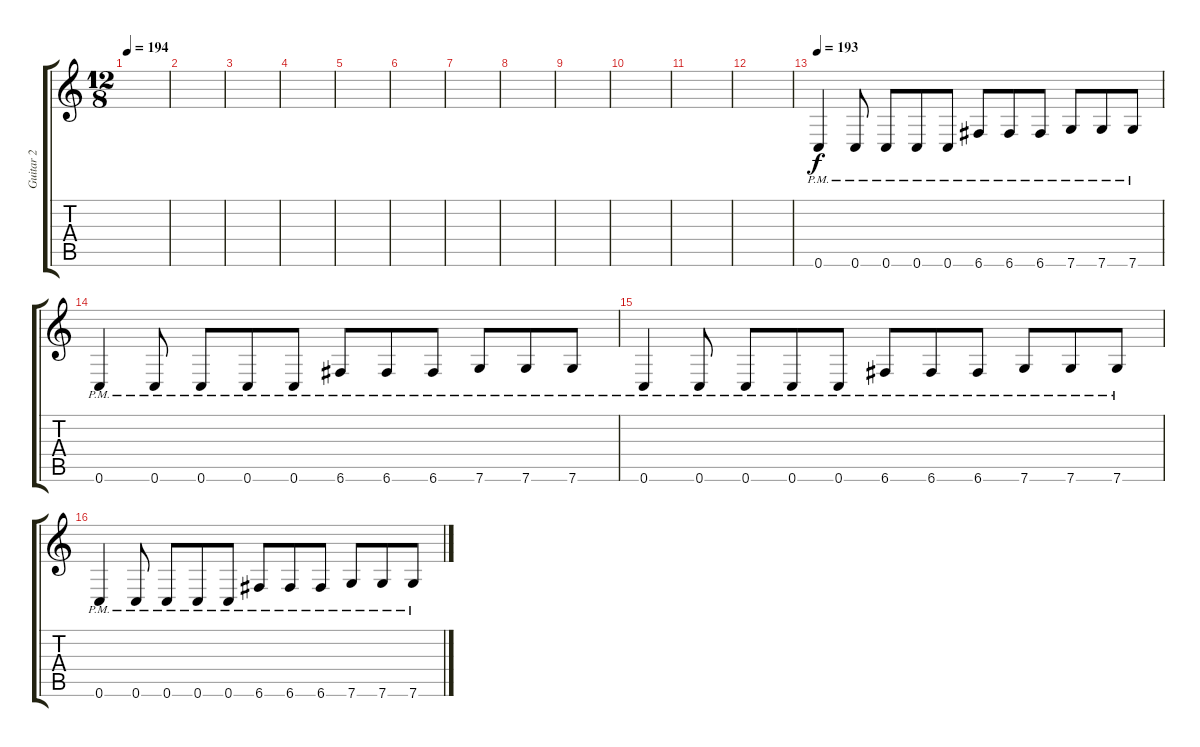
\track ("Guitar 2" "Guitar 2") {instrument distortionguitar}
\staff {score tabs}
\tuning (E4 C4 G3 C3 G2 C2) {hide}
\ts (12 8)
\tempo 194
\clef g2
\ks c
|
|
|
|
|
|
|
|
|
|
|
|
\tempo 193
0.6{pm}.4 0.6{pm}.8 0.6{pm}.8 0.6{pm}.8 0.6{pm}.8 6.6{pm}.8 6.6{pm}.8 6.6{pm}.8 7.6{pm}.8 7.6{pm}.8 7.6{pm}.8 |
0.6{pm}.4 0.6{pm}.8 0.6{pm}.8 0.6{pm}.8 0.6{pm}.8 6.6{pm}.8 6.6{pm}.8 6.6{pm}.8 7.6{pm}.8 7.6{pm}.8 7.6{pm}.8 |
0.6{pm}.4 0.6{pm}.8 0.6{pm}.8 0.6{pm}.8 0.6{pm}.8 6.6{pm}.8 6.6{pm}.8 6.6{pm}.8 7.6{pm}.8 7.6{pm}.8 7.6{pm}.8 |
0.6{pm}.4 0.6{pm}.8 0.6{pm}.8 0.6{pm}.8 0.6{pm}.8 6.6{pm}.8 6.6{pm}.8 6.6{pm}.8 7.6{pm}.8 7.6{pm}.8 7.6{pm}.8
